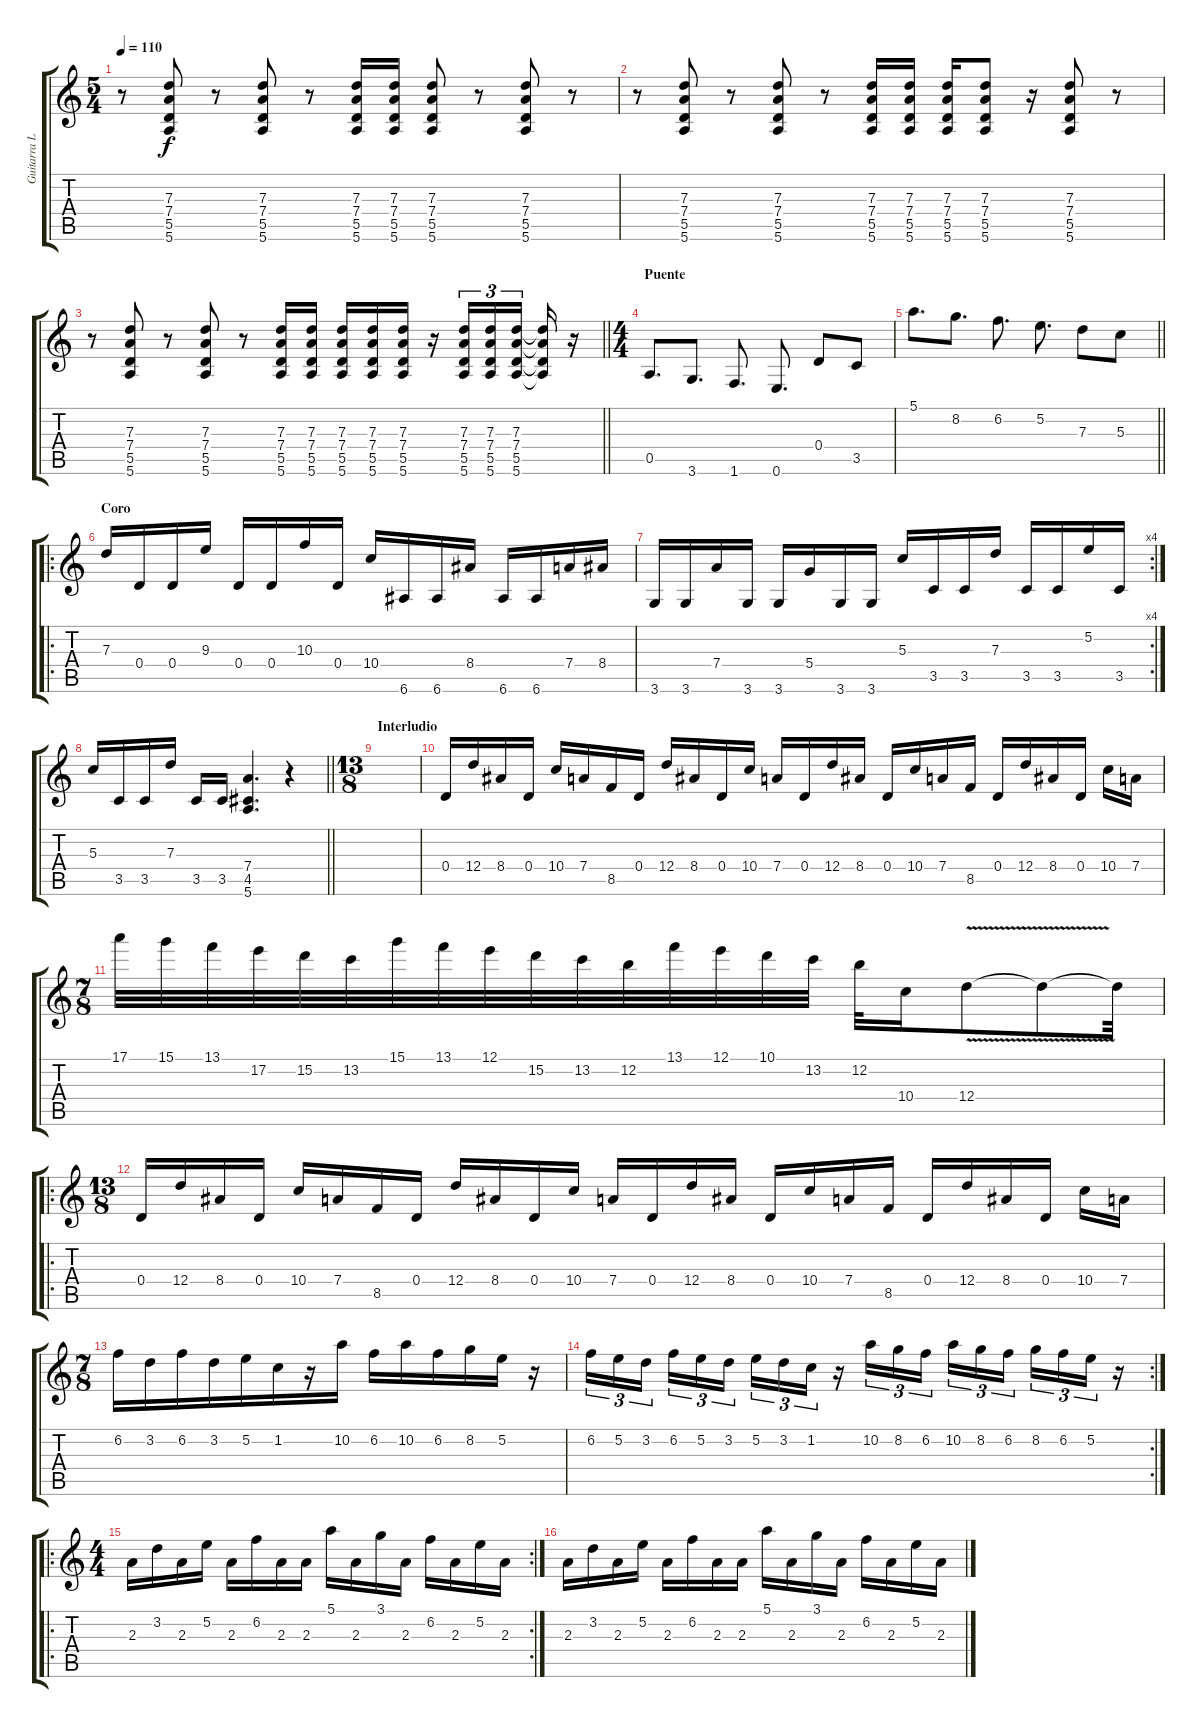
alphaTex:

\track ("Guitarra Ld. " "Guitarra L") {instrument distortionguitar}
\staff {score tabs}
\tuning (E4 B3 G3 D3 A2 E2) {hide}
\ts (5 4)
\tempo 110
\clef g2
\ks c
r.8{dy f} (7.3 7.4 5.5 5.6).8 r.8 (7.3 7.4 5.5 5.6).8 r.8 (7.3 7.4 5.5 5.6).16 (7.3 7.4 5.5 5.6).16 (7.3 7.4 5.5 5.6).8 r.8 (7.3 7.4 5.5 5.6).8 r.8 |
r.8 (7.3 7.4 5.5 5.6).8 r.8 (7.3 7.4 5.5 5.6).8 r.8 (7.3 7.4 5.5 5.6).16 (7.3 7.4 5.5 5.6).16 (7.3 7.4 5.5 5.6).16 (7.3 7.4 5.5 5.6).8 r.16 (7.3 7.4 5.5 5.6).8 r.8 |
\barLineRight lightlight
r.8 (7.3 7.4 5.5 5.6).8 r.8 (7.3 7.4 5.5 5.6).8 r.8 (7.3 7.4 5.5 5.6).16 (7.3 7.4 5.5 5.6).16 (7.3 7.4 5.5 5.6).16 (7.3 7.4 5.5 5.6).16 (7.3 7.4 5.5 5.6).16 r.16 (7.3 7.4 5.5 5.6).16{tu (3 2)} (7.3 7.4 5.5 5.6).16{tu (3 2)} (7.3 7.4 5.5 5.6).16{tu (3 2) beam splitsecondary} (7.3{t} 7.4{t} 5.5{t} 5.6{t}).16 r.16 |
\ts (4 4)
\section ("" "Puente")
0.5.8{d} 3.6.8{d} 1.6.8{d} 0.6.8{d} 0.4.8 3.5.8 |
\barLineRight lightlight
5.1.8{d} 8.2.8{d} 6.2.8{d} 5.2.8{d} 7.3.8 5.3.8 |
\ro
\section ("" "Coro")
7.3.16 0.4.16 0.4.16 9.3.16 0.4.16 0.4.16 10.3.16 0.4.16 10.4.16 6.6.16 6.6.16 8.4.16 6.6.16 6.6.16 7.4.16 8.4.16 |
\rc 4
3.6.16 3.6.16 7.4.16 3.6.16 3.6.16 5.4.16 3.6.16 3.6.16 5.3.16 3.5.16 3.5.16 7.3.16 3.5.16 3.5.16 5.2.16 3.5.16 |
\barLineRight lightlight
5.3.16 3.5.16 3.5.16 7.3.16 3.5.16 3.5.16 (7.4 4.5 5.6).4{d} r.4 |
\ts (13 8)
\section ("" "Interludio")
|
0.4.16 12.4.16 8.4.16 0.4.16 10.4.16 7.4.16 8.5.16 0.4.16 12.4.16 8.4.16 0.4.16 10.4.16 7.4.16 0.4.16 12.4.16 8.4.16 0.4.16 10.4.16 7.4.16 8.5.16 0.4.16 12.4.16 8.4.16 0.4.16 10.4.16 7.4.16 |
\ts (7 8)
17.1.32 15.1.32 13.1.32 17.2.32 15.2.32 13.2.32 15.1.32 13.1.32 12.1.32 15.2.32 13.2.32 12.2.32 13.1.32 12.1.32 10.1.32 13.2.32 12.2.32 10.4.16 12.4{v}.8 12.4{t}.8 12.4{t}.32 |
\ro
\ts (13 8)
0.4.16 12.4.16 8.4.16 0.4.16 10.4.16 7.4.16 8.5.16 0.4.16 12.4.16 8.4.16 0.4.16 10.4.16 7.4.16 0.4.16 12.4.16 8.4.16 0.4.16 10.4.16 7.4.16 8.5.16 0.4.16 12.4.16 8.4.16 0.4.16 10.4.16 7.4.16 |
\ts (7 8)
6.2.16 3.2.16 6.2.16 3.2.16 5.2.16 1.2.16 r.16 10.2.16 6.2.16 10.2.16 6.2.16 8.2.16 5.2.16 r.16 |
\rc 2
6.2.16{tu (3 2)} 5.2.16{tu (3 2)} 3.2.16{tu (3 2)} 6.2.16{tu (3 2)} 5.2.16{tu (3 2)} 3.2.16{tu (3 2)} 5.2.16{tu (3 2)} 3.2.16{tu (3 2)} 1.2.16{tu (3 2)} r.16 10.2.16{tu (3 2)} 8.2.16{tu (3 2)} 6.2.16{tu (3 2) beam splitsecondary} 10.2.16{tu (3 2)} 8.2.16{tu (3 2)} 6.2.16{tu (3 2) beam splitsecondary} 8.2.16{tu (3 2)} 6.2.16{tu (3 2)} 5.2.16{tu (3 2)} r.16 |
\ro
\rc 2
\ts (4 4)
2.3.16 3.2.16 2.3.16 5.2.16 2.3.16 6.2.16 2.3.16 2.3.16 5.1.16 2.3.16 3.1.16 2.3.16 6.2.16 2.3.16 5.2.16 2.3.16 |
2.3.16 3.2.16 2.3.16 5.2.16 2.3.16 6.2.16 2.3.16 2.3.16 5.1.16 2.3.16 3.1.16 2.3.16 6.2.16 2.3.16 5.2.16 2.3.16
